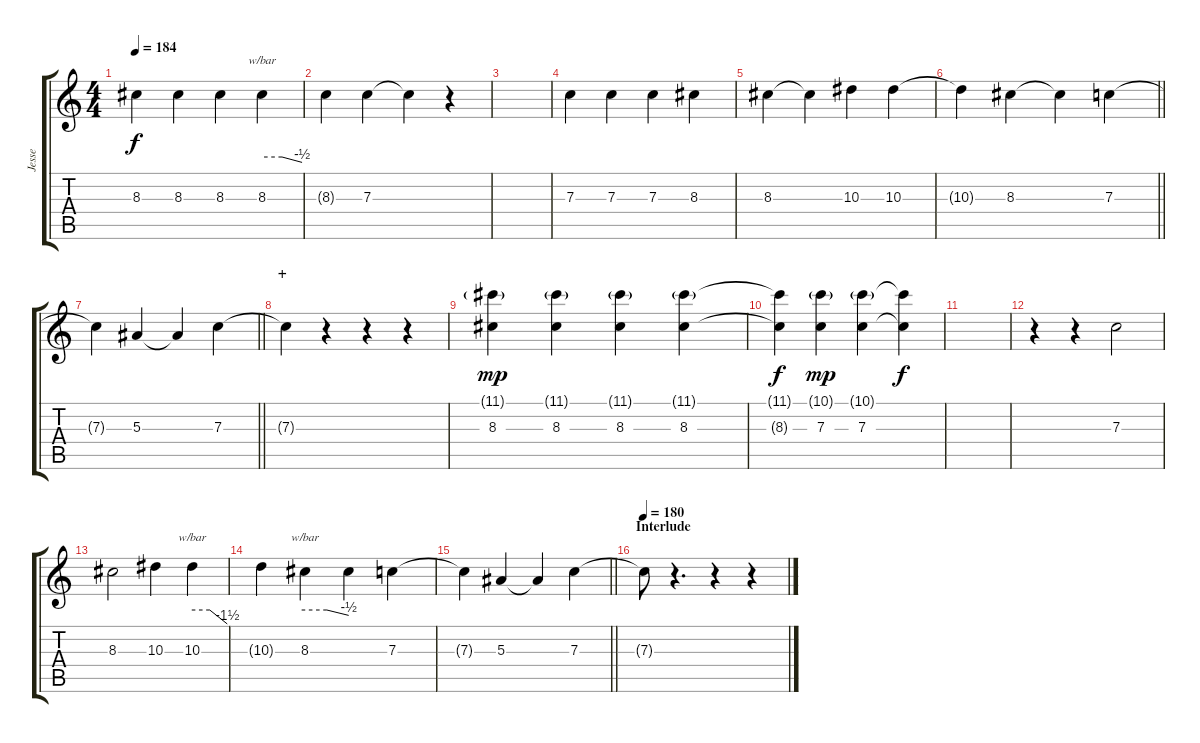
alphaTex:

\track ("Jesse" "Jesse") {instrument overdrivenguitar}
\staff {score tabs}
\tuning (D4 A3 F3 C3 G2 C2) {hide}
\ts (4 4)
\tempo 184
\clef g2
\ks c
8.3.4{dy f} 8.3.4 8.3.4 8.3.4{tbe (custom default 0 0 30 0 60 -2)} |
8.3{t}.4 7.3.4 7.3{t}.4 r.4 |
|
7.3.4 7.3.4 7.3.4 8.3.4 |
8.3.4 8.3{t}.4 10.3.4 10.3.4 |
\barLineRight lightlight
10.3{t}.4 8.3.4 8.3{t}.4 7.3.4 |
\barLineRight lightlight
7.3{t}.4 5.3.4 5.3{t}.4 7.3.4 |
\section ("" "+")
7.3{t}.4 r.4 r.4 r.4 |
(11.1{g} 8.3).4{dy mp} (11.1{g} 8.3).4 (11.1{g} 8.3).4 (11.1{g} 8.3).4 |
(11.1{t} 8.3{t}).4{dy f} (10.1{g} 7.3).4{dy mp} (10.1{g} 7.3).4 (10.1{t} 7.3{t}).4{dy f} |
|
r.4 r.4 7.3.2 |
8.3.2 10.3.4 10.3.4{tbe (custom default 0 0 30 0 60 -6)} |
10.3{t}.4 8.3.4{tbe (custom default 0 0 30 0 60 -2)} 8.3{t}.4 7.3.4 |
\barLineRight lightlight
7.3{t}.4 5.3.4 5.3{t}.4 7.3.4 |
\section ("" "Interlude")
\tempo 180
7.3{t}.8 r.4{d} r.4 r.4
